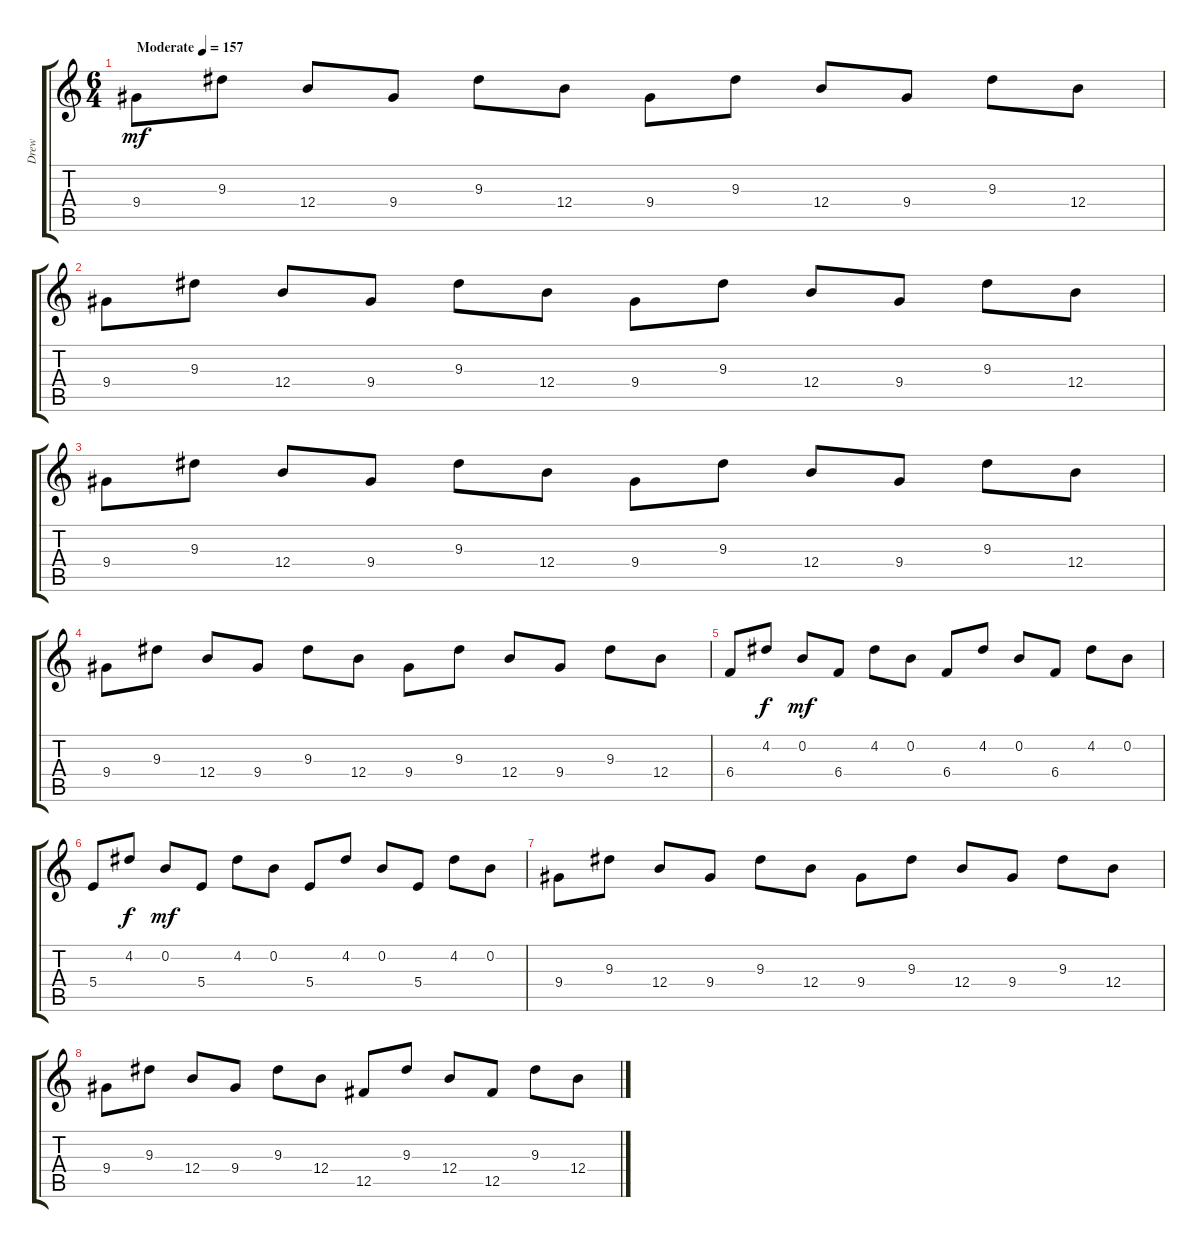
\track ("Drew" "Drew") {instrument acousticguitarsteel}
\staff {score tabs}
\tuning (E5 B3 Gb3 B2 Gb2 B1) {hide}
\ts (6 4)
\tempo (157 "Moderate")
\clef g2
\ks c
9.4.8{dy mf instrument acousticguitarsteel} 9.3.8 12.4.8 9.4.8 9.3.8 12.4.8 9.4.8 9.3.8 12.4.8 9.4.8 9.3.8 12.4.8 |
9.4.8 9.3.8 12.4.8 9.4.8 9.3.8 12.4.8 9.4.8 9.3.8 12.4.8 9.4.8 9.3.8 12.4.8 |
9.4.8 9.3.8 12.4.8 9.4.8 9.3.8 12.4.8 9.4.8 9.3.8 12.4.8 9.4.8 9.3.8 12.4.8 |
9.4.8 9.3.8 12.4.8 9.4.8 9.3.8 12.4.8 9.4.8 9.3.8 12.4.8 9.4.8 9.3.8 12.4.8 |
6.4.8 4.2.8{dy f} 0.2.8{dy mf} 6.4.8 4.2.8 0.2.8 6.4.8 4.2.8 0.2.8 6.4.8 4.2.8 0.2.8 |
5.4.8 4.2.8{dy f} 0.2.8{dy mf} 5.4.8 4.2.8 0.2.8 5.4.8 4.2.8 0.2.8 5.4.8 4.2.8 0.2.8 |
9.4.8 9.3.8 12.4.8 9.4.8 9.3.8 12.4.8 9.4.8 9.3.8 12.4.8 9.4.8 9.3.8 12.4.8 |
9.4.8 9.3.8 12.4.8 9.4.8 9.3.8 12.4.8 12.5.8 9.3.8 12.4.8 12.5.8 9.3.8 12.4.8
